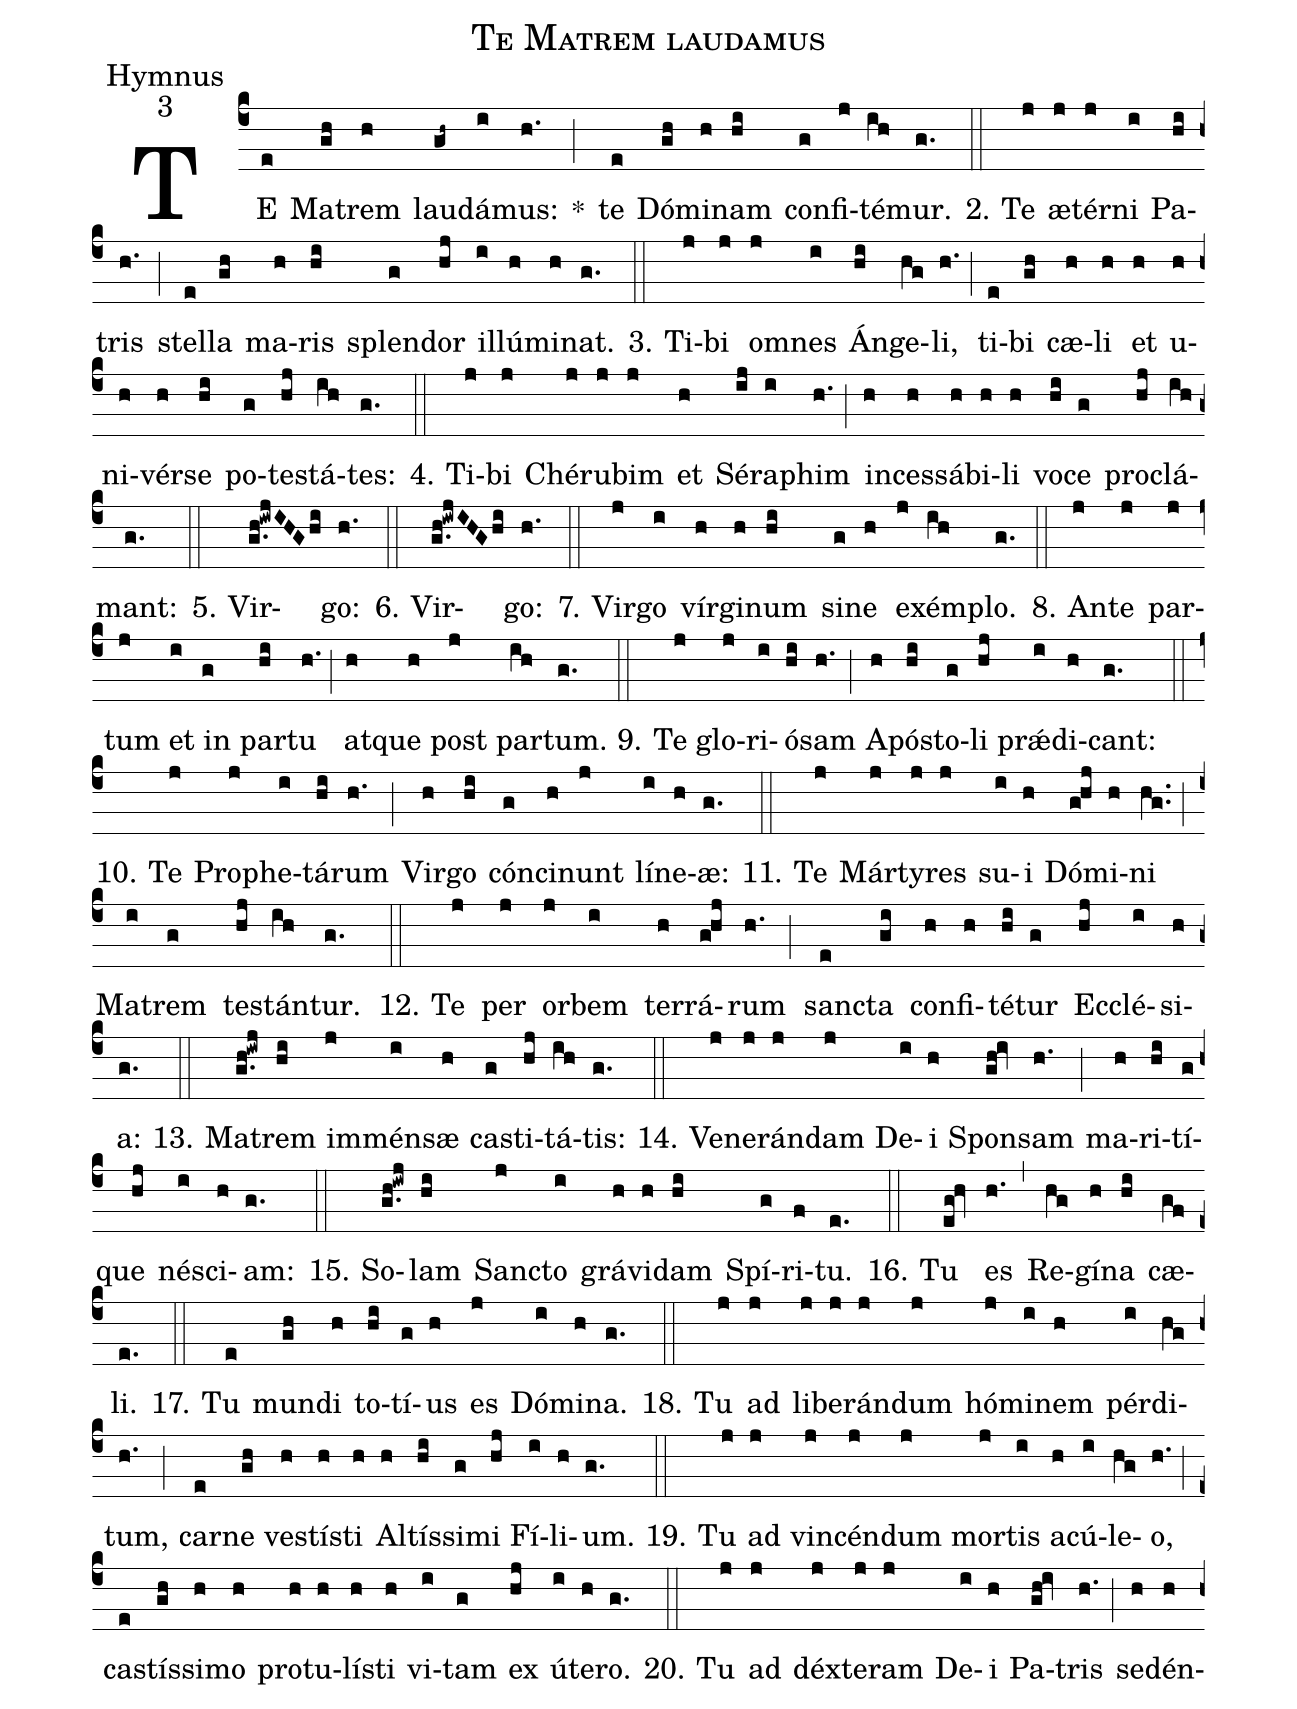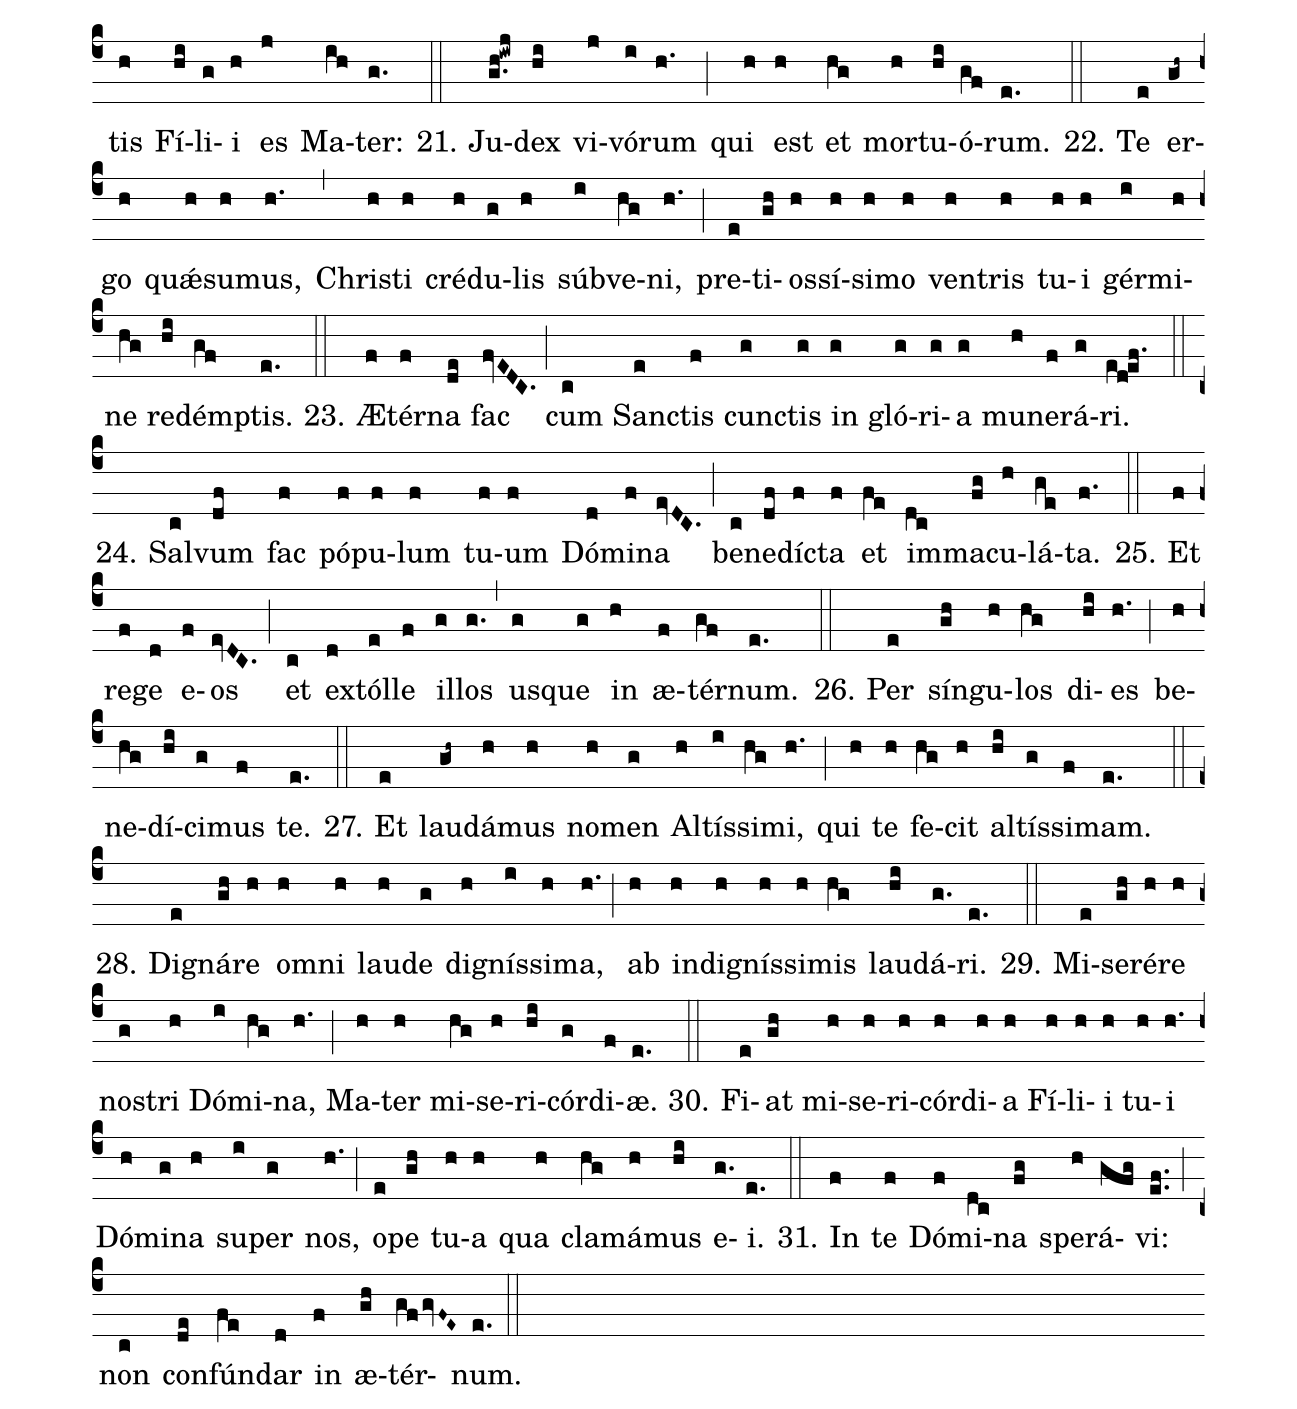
name:Te Matrem laudamus;
office-part:Hymnus;
mode:3;
%%
(c4) TE(e) Ma(gh)trem(h) lau(gh~)dá(i)mus:(h.) *(;) te(e) Dó(gh)mi(h)nam(hi) con(g)fi(j)té(ih)mur.(g.) (::)
2. Te(j) æ(j)tér(j)ni(i) Pa(hi)tris(h.) (;) stel(e)la(gh) ma(h)ris(hi) splen(g)dor(hj) il(i)lú(h)mi(h)nat.(g.) (::)
3. Ti(j)bi(j) om(j)nes(i) Án(hi)ge(hg)li,(h.) (;) ti(e)bi(gh) cæ(h)li(h) et(h) u(h)ni(h)vér(h)se(hi) po(g)te(hj)stá(ih)tes:(g.) (::)
4. Ti(j)bi(j) Ché(j)ru(j)bim(j) et(h) Sé(ij)ra(i)phim(h.) (;) in(h)ces(h)sá(h)bi(h)li(h) vo(hi)ce(g) pro(hj)clá(ih)mant:(g.) (::)
5. Vir(g.h!iwjIHGhi)go:(h.) (::)
6. Vir(g.h!iwjIHGhi)go:(h.) (::)
7. Vir(j)go(i) vír(h)gi(h)num(hi) si(g)ne(h) e(j)xém(ih)plo.(g.) (::)
8. An(j)te(j) par(j)tum(j) et(i) in(g) par(hi)tu(h.) (;) at(h)que(h) post(j) par(ih)tum.(g.) (::)
9. Te(j) glo(j)ri(i)ó(hi)sam(h.) (;) A(h)pó(hi)sto(g)li(hj) prǽ(i)di(h)cant:(g.) (::)
10. Te(j) Pro(j)phe(i)tá(hi)rum(h.) (;) Vir(h)go(hi) cón(g)ci(h)nunt(j) lí(i)ne(h)æ:(g.) (::)
11. Te(j) Már(j)ty(j)res(j) su(i)i(h) Dó(ghj)mi(h)ni(hg..) (;) Ma(i)trem(g) te(hj)stán(ih)tur.(g.) (::)
12. Te(j) per(j) or(j)bem(i) ter(h)rá(ghj)rum(h.) (;) san(e)cta(gi) con(h)fi(h)té(hi)tur(g) Ec(hj)clé(i)si(h)a:(g.) (::)
13. Ma(g.h!iwj)trem(hi) im(j)mén(i)sæ(h) ca(g)sti(hj)tá(ih)tis:(g.) (::)
14. Ve(j)ne(j)rán(j)dam(j) De(i)i(h) Spon(gh!iv)sam(h.) (;) ma(h)ri(hi)tí(g)que(hj) né(i)sci(h)am:(g.) (::)
15. So(g.h!iwj)lam(hi) San(j)cto(i) grá(h)vi(h)dam(hi) Spí(g)ri(f)tu.(e.) (::)
16. Tu(eg!hv) es(h.) (,) Re(hg)gí(h)na(hi) cæ(gf)li.(e.) (::)
17. Tu(e) mun(gh)di(h) to(hi)tí(g)us(h) es(j) Dó(i)mi(h)na.(g.) (::)
18. Tu(j) ad(j) li(j)be(j)rán(j)dum(j) hó(j)mi(i)nem(h) pér(i)di(hg)tum,(h.) (;) car(e)ne(gh) ve(h)stí(h)sti(h) Al(h)tís(hi)si(g)mi(hj) Fí(i)li(h)um.(g.) (::)
19. Tu(j) ad(j) vin(j)cén(j)dum(j) mor(j)tis(i) a(h)cú(i)le(hg)o,(h.) (;) ca(e)stís(gh)si(h)mo(h) pro(h)tu(h)lí(h)sti(h) vi(i)tam(g) ex(hj) ú(i)te(h)ro.(g.) (::)
20. Tu(j) ad(j) déx(j)te(j)ram(j) De(i)i(h) Pa(gh!iv)tris(h.) (;) se(h)dén(h)tis(h) Fí(hi)li(g)i(h) es(j) Ma(ih)ter:(g.) (::)
21. Ju(g.h!iwj)dex(hi) vi(j)vó(i)rum(h.) (;) qui(h) est(h) et(hg) mor(h)tu(hi)ó(gf)rum.(e.) (::)
22. Te(e) er(gh~)go(h) quǽ(h)su(h)mus,(h.) (,) Chri(h)sti(h) cré(h)du(g)lis(h) súb(i)ve(hg)ni,(h.) (;) pre(e)ti(gh)os(h)sí(h)si(h)mo(h) ven(h)tris(h) tu(h)i(h) gér(i)mi(h)ne(hg) re(hi)dém(gf)ptis.(e.) (::)
23. Æ(f)tér(f)na(de) fac(fvEDC.) (;) cum(c) San(e)ctis(f) cun(g)ctis(g) in(g) gló(g)ri(g)a(g) mu(h)ne(f)rá(g)ri.(ed!ef.) (::)
24. Sal(c)vum(df) fac(f) pó(f)pu(f)lum(f) tu(f)um(f) Dó(d)mi(f)na(evDC.) (;) be(c)ne(df)dí(f)cta(f) et(fe) im(dc)ma(fg)cu(h)lá(ge)ta.(f.) (::)
25. Et(f) re(f)ge(d) e(f)os(evDC.) (;) et(c) ex(d)tól(e)le(f) il(g)los(g.) (,) us(g)que(g) in(h) æ(f)tér(gf)num.(e.) (::)
26. Per(e) sín(gh)gu(h)los(hg) di(hi)es(h.) (;) be(h)ne(hg)dí(hi)ci(g)mus(f) te.(e.) (::)
27. Et(e) lau(gh~)dá(h)mus(h) no(h)men(g) Al(h)tís(i)si(hg)mi,(h.) (;) qui(h) te(h) fe(hg)cit(h) al(hi)tís(g)si(f)mam.(e.) (::)
28. Di(e)gná(gh)re(h) om(h)ni(h) lau(h)de(g) di(h)gnís(i)si(h)ma,(h.) (;) ab(h) in(h)di(h)gnís(h)si(h)mis(hg) lau(hi)dá(g.)ri.(e.) (::)
29. Mi(e)se(gh)ré(h)re(h) no(g)stri(h) Dó(i)mi(hg)na,(h.) (;) Ma(h)ter(h) mi(hg)se(h)ri(hi)cór(g)di(f)æ.(e.) (::)
30. Fi(e)at(gh) mi(h)se(h)ri(h)cór(h)di(h)a(h) Fí(h)li(h)i(h) tu(h)i(h.) Dó(h)mi(g)na(h) su(i)per(g) nos,(h.) (;) o(e)pe(gh) tu(h)a(h) qua(h) cla(hg)má(h)mus(hi) e(g.)i.(e.) (::)
31. In(f) te(f) Dó(f)mi(dc)na(fg) spe(h)rá(gfg)vi:(ef..) (;) non(c) con(de)fún(fe)dar(d) in(f) æ(gh)tér(gf/gvF~E~)num.(e.) (::)
